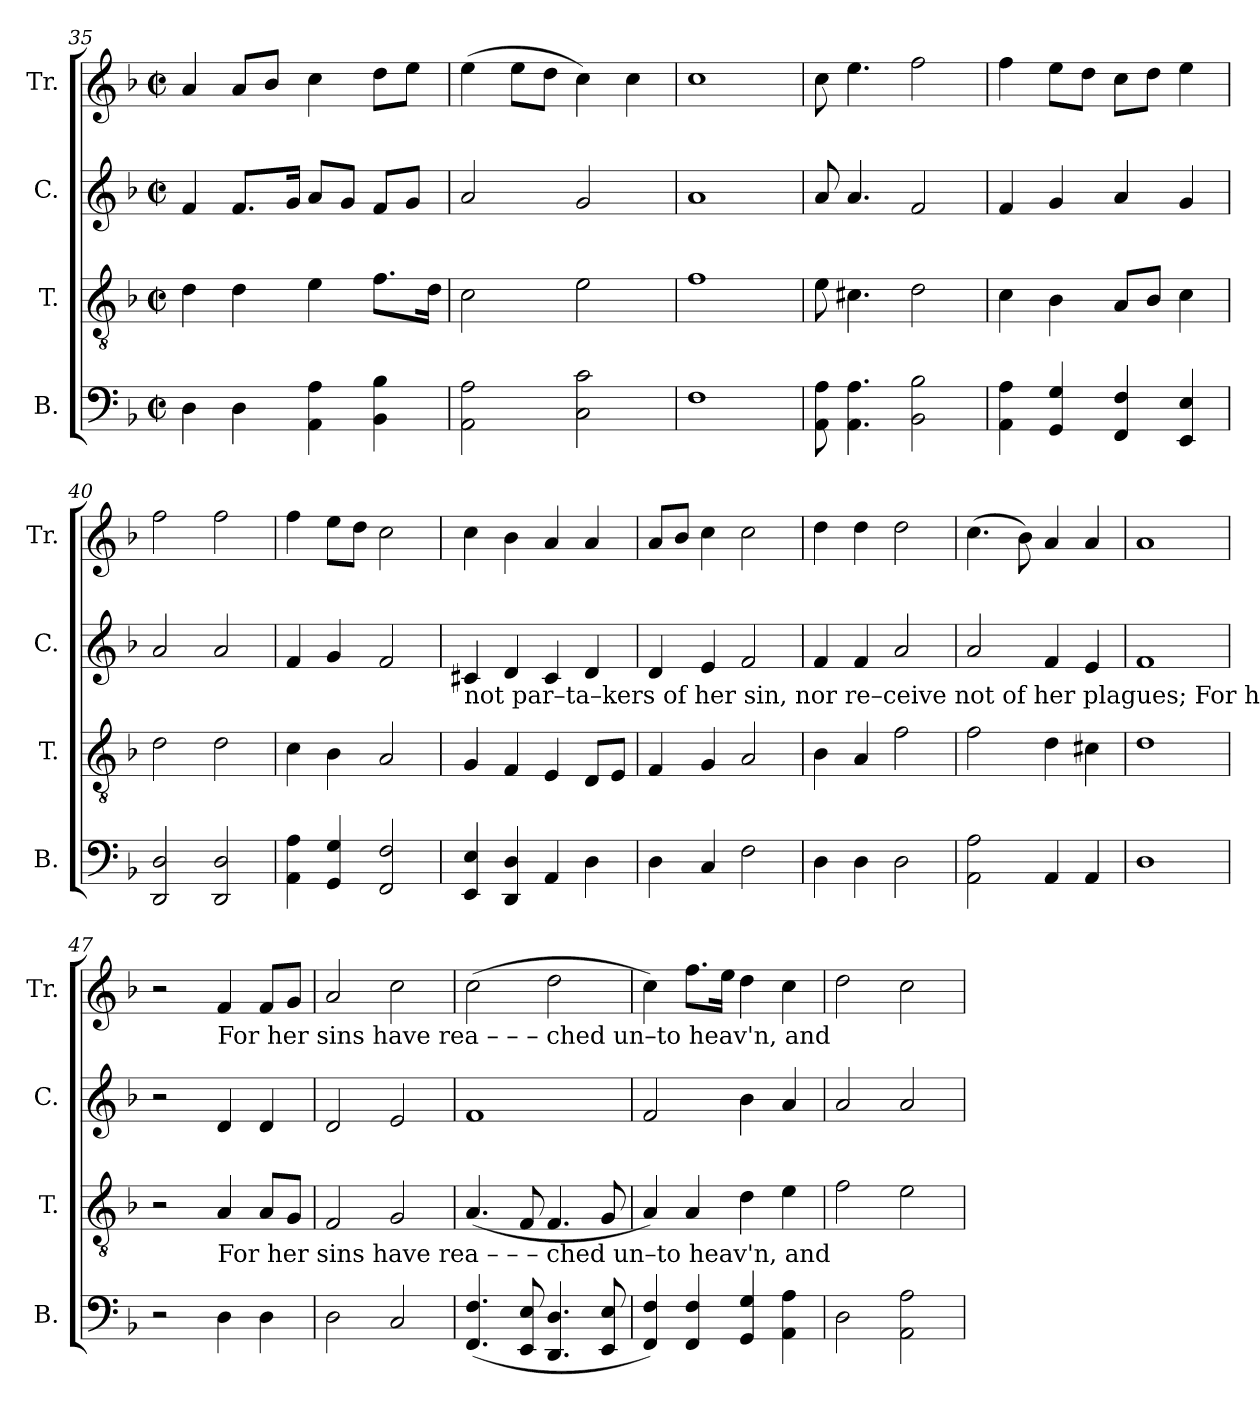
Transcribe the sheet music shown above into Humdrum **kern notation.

**kern	**kern	**kern	**kern
*part4	*part3	*part2	*part1
*staff4	*staff3	*staff2	*staff1
*I"B.	*I"T.	*I"C.	*I"Tr.
*I'B.	*I'T.	*I'C.	*I'Tr.
*clefF4	*clefGv2	*clefG2	*clefG2
*k[b-]	*k[b-]	*k[b-]	*k[b-]
*M2/2	*M2/2	*M2/2	*M2/2
*met(c|)	*met(c|)	*met(c|)	*met(c|)
=35	=35	=35	=35
4D\	4d\	4f/	4a/
4D\	4d\	8.f/L	8a/L
.	.	.	8b-/J
.	.	16g/Jk	.
4AA\ 4A\	4e\	8a/L	4cc\
.	.	8g/J	.
4BB-\ 4B-\	8.f\L	8f/L	8dd\L
.	.	8g/J	8ee\J
.	16d\Jk	.	.
=36	=36	=36	=36
2AA\ 2A\	2c\	2a/	(4ee\
.	.	.	8ee\L
.	.	.	8dd\J
2C\ 2c\	2e\	2g/	4cc\)
.	.	.	4cc\
=37	=37	=37	=37
1F	1f	1a	1cc
=38	=38	=38	=38
8AA\ 8A\	8e\	8a/	8cc\
4.AA\ 4.A\	4.c#X\	4.a/	4.ee\
2BB-\ 2B-\	2d\	2f/	2ff\
=39	=39	=39	=39
4AA\ 4A\	4c\	4f/	4ff\
4GG/ 4G/	4B-\	4g/	8ee\L
.	.	.	8dd\J
4FF/ 4F/	8A/L	4a/	8cc\L
.	8B-/J	.	8dd\J
4EE/ 4E/	4c\	4g/	4ee\
=40	=40	=40	=40
2DD/ 2D/	2d\	2a/	2ff\
2DD/ 2D/	2d\	2a/	2ff\
=41	=41	=41	=41
4AA\ 4A\	4c\	4f/	4ff\
4GG/ 4G/	4B-\	4g/	8ee\L
.	.	.	8dd\J
2FF/ 2F/	2A/	2f/	2cc\
!!LO:PB:g=z
=42	=42	=42	=42
!	!	!LO:TX:b:t=not  par–ta–kers    of     her  sin,    nor re–ceive   not       of     her  plagues;        For  her    sins   have  rea          –         –         ched         un–to  heav'n, and	!
4EE/ 4E/	4G/	4c#X/	4cc\
4DD/ 4D/	4F/	4d/	4b-\
4AA/	4E/	4c#/	4a/
4D\	8D/L	4d/	4a/
.	8E/J	.	.
=43	=43	=43	=43
4D\	4F/	4d/	8a/L
.	.	.	8b-/J
4C/	4G/	4e/	4cc\
2F\	2A/	2f/	2cc\
=44	=44	=44	=44
4D\	4B-\	4f/	4dd\
4D\	4A/	4f/	4dd\
2D\	2f\	2a/	2dd\
=45	=45	=45	=45
2AA\ 2A\	2f\	2a/	(4.cc\
.	.	.	8b-\)
4AA/	4d\	4f/	4a/
4AA/	4c#X\	4e/	4a/
=46	=46	=46	=46
1D	1d	1f	1a
=47	=47	=47	=47
2r	2r	2r	2r
!	!	!	!LO:TX:b:t=For  her    sins   have  rea        –         –         –     ched  un–to  heav'n, and
!	!LO:TX:b:t=For  her    sins   have  rea        –         –         –     ched    un–to  heav'n, and	!	!
4D\	4A/	4d/	4f/
4D\	8A/L	4d/	8f/L
.	8G/J	.	8g/J
=48	=48	=48	=48
2D\	2F/	2d/	2a/
2C/	2G/	2e/	2cc\
=49	=49	=49	=49
(4.FF/ 4.F/	(4.A/	1f	(2cc\
8EE/ 8E/	8F/	.	.
4.DD/ 4.D/	4.F/	.	2dd\
8EE/ 8E/	8G/	.	.
=50	=50	=50	=50
4FF/ 4F/)	4A/)	2f/	4cc\)
4FF/ 4F/	4A/	.	8.ff\L
.	.	.	16ee\Jk
4GG/ 4G/	4d\	4b-\	4dd\
4AA\ 4A\	4e\	4a/	4cc\
=51	=51	=51	=51
2D\	2f\	2a/	2dd\
2AA\ 2A\	2e\	2a/	2cc\
=	=	=	=
*-	*-	*-	*-
